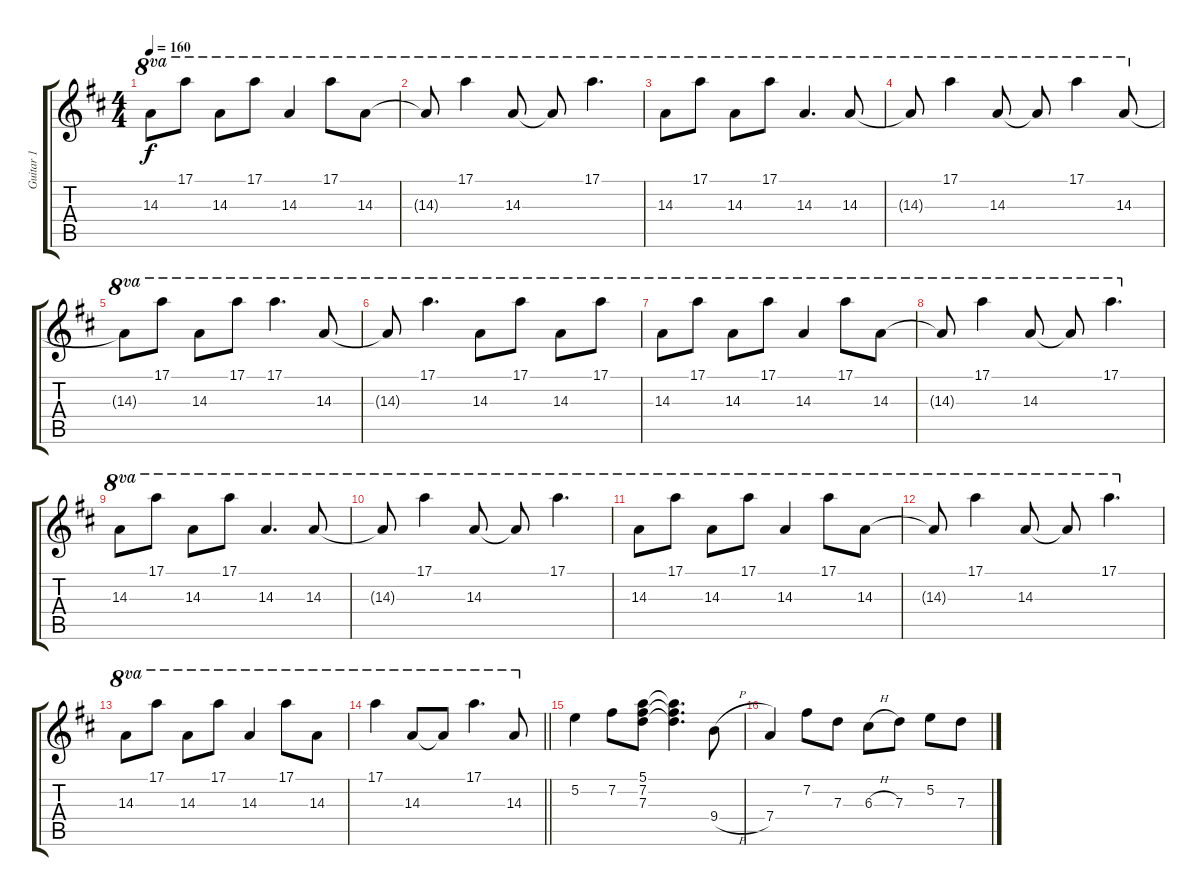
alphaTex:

\track ("Guitar 1" "Guitar 1") {instrument electricguitarclean}
\staff {score tabs}
\tuning (E4 B3 G3 D3 A2 E2) {hide}
\ts (4 4)
\tempo 160
\clef g2
\ks d
14.3.8{ot 8va dy f} 17.1.8{ot 8va} 14.3.8{ot 8va} 17.1.8{ot 8va} 14.3.4{ot 8va} 17.1.8{ot 8va} 14.3.8{ot 8va} |
14.3{t}.8{ot 8va} 17.1.4{ot 8va} 14.3.8{ot 8va} 14.3{t}.8{ot 8va} 17.1.4{d ot 8va} |
14.3.8{ot 8va} 17.1.8{ot 8va} 14.3.8{ot 8va} 17.1.8{ot 8va} 14.3.4{d ot 8va} 14.3.8{ot 8va} |
14.3{t}.8{ot 8va} 17.1.4{ot 8va} 14.3.8{ot 8va} 14.3{t}.8{ot 8va} 17.1.4{ot 8va} 14.3.8{ot 8va} |
14.3{t}.8{ot 8va} 17.1.8{ot 8va} 14.3.8{ot 8va} 17.1.8{ot 8va} 17.1.4{d ot 8va} 14.3.8{ot 8va} |
14.3{t}.8{ot 8va} 17.1.4{d ot 8va} 14.3.8{ot 8va} 17.1.8{ot 8va} 14.3.8{ot 8va} 17.1.8{ot 8va} |
14.3.8{ot 8va} 17.1.8{ot 8va} 14.3.8{ot 8va} 17.1.8{ot 8va} 14.3.4{ot 8va} 17.1.8{ot 8va} 14.3.8{ot 8va} |
14.3{t}.8{ot 8va} 17.1.4{ot 8va} 14.3.8{ot 8va} 14.3{t}.8{ot 8va} 17.1.4{d ot 8va} |
14.3.8{ot 8va} 17.1.8{ot 8va} 14.3.8{ot 8va} 17.1.8{ot 8va} 14.3.4{d ot 8va} 14.3.8{ot 8va} |
14.3{t}.8{ot 8va} 17.1.4{ot 8va} 14.3.8{ot 8va} 14.3{t}.8{ot 8va} 17.1.4{d ot 8va} |
14.3.8{ot 8va} 17.1.8{ot 8va} 14.3.8{ot 8va} 17.1.8{ot 8va} 14.3.4{ot 8va} 17.1.8{ot 8va} 14.3.8{ot 8va} |
14.3{t}.8{ot 8va} 17.1.4{ot 8va} 14.3.8{ot 8va} 14.3{t}.8{ot 8va} 17.1.4{d ot 8va} |
14.3.8{ot 8va} 17.1.8{ot 8va} 14.3.8{ot 8va} 17.1.8{ot 8va} 14.3.4{ot 8va} 17.1.8{ot 8va} 14.3.8{ot 8va} |
\barLineRight lightlight
17.1.4{ot 8va} 14.3.8{ot 8va} 14.3{t}.8{ot 8va} 17.1.4{d ot 8va} 14.3.8{ot 8va} |
5.2.4 7.2.8 (5.1 7.2 7.3).8 (5.1{t} 7.2{t} 7.3{t}).4{d} 9.4{h}.8 |
7.4.4 7.2.8 7.3.8 6.3{h}.8 7.3.8 5.2.8 7.3.8
